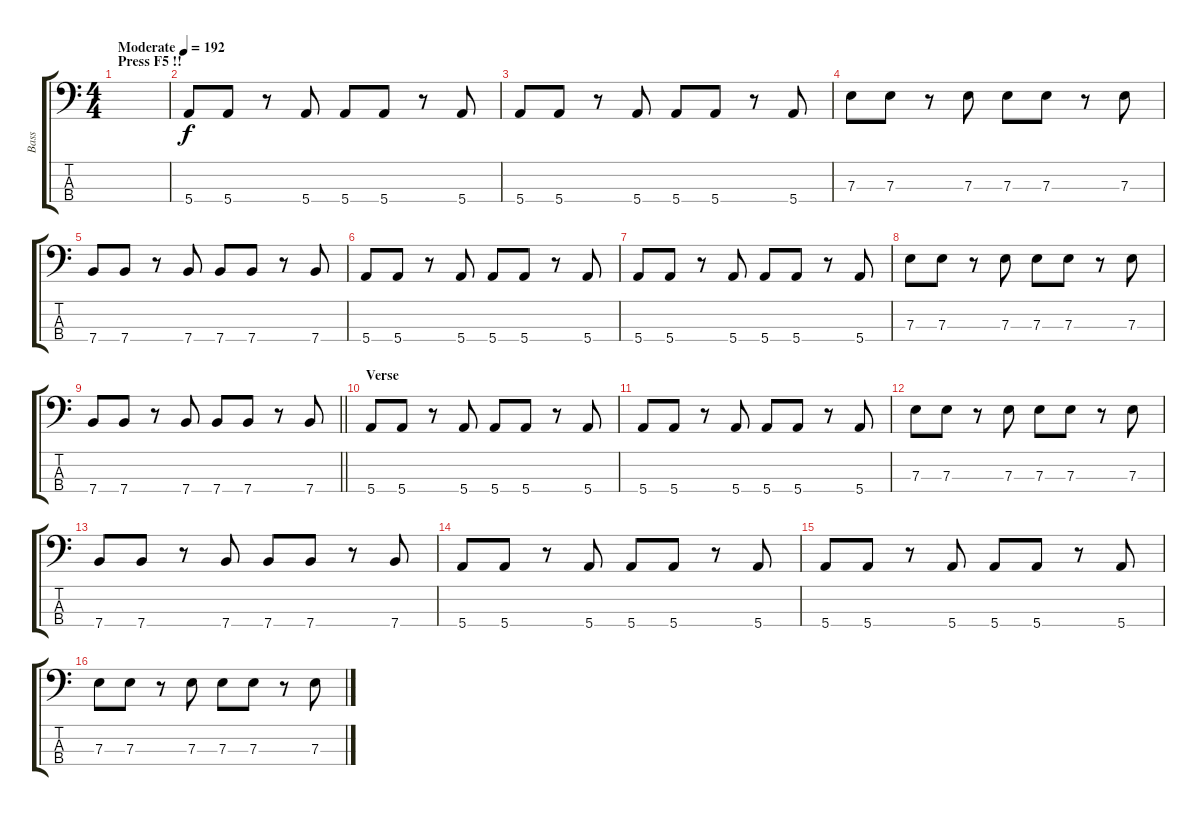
\track ("Bass" "Bass") {mute instrument electricbasspick}
\staff {score tabs}
\tuning (G2 D2 A1 E1) {hide}
\ts (4 4)
\section ("" "Press F5 !!")
\tempo (192 "Moderate")
\clef f4
\ks c
|
5.4.8 5.4.8 r.8 5.4.8 5.4.8 5.4.8 r.8 5.4.8 |
5.4.8 5.4.8 r.8 5.4.8 5.4.8 5.4.8 r.8 5.4.8 |
7.3.8 7.3.8 r.8 7.3.8 7.3.8 7.3.8 r.8 7.3.8 |
7.4.8 7.4.8 r.8 7.4.8 7.4.8 7.4.8 r.8 7.4.8 |
5.4.8 5.4.8 r.8 5.4.8 5.4.8 5.4.8 r.8 5.4.8 |
5.4.8 5.4.8 r.8 5.4.8 5.4.8 5.4.8 r.8 5.4.8 |
7.3.8 7.3.8 r.8 7.3.8 7.3.8 7.3.8 r.8 7.3.8 |
\barLineRight lightlight
7.4.8 7.4.8 r.8 7.4.8 7.4.8 7.4.8 r.8 7.4.8 |
\section ("" "Verse")
5.4.8 5.4.8 r.8 5.4.8 5.4.8 5.4.8 r.8 5.4.8 |
5.4.8 5.4.8 r.8 5.4.8 5.4.8 5.4.8 r.8 5.4.8 |
7.3.8 7.3.8 r.8 7.3.8 7.3.8 7.3.8 r.8 7.3.8 |
7.4.8 7.4.8 r.8 7.4.8 7.4.8 7.4.8 r.8 7.4.8 |
5.4.8 5.4.8 r.8 5.4.8 5.4.8 5.4.8 r.8 5.4.8 |
5.4.8 5.4.8 r.8 5.4.8 5.4.8 5.4.8 r.8 5.4.8 |
7.3.8 7.3.8 r.8 7.3.8 7.3.8 7.3.8 r.8 7.3.8
